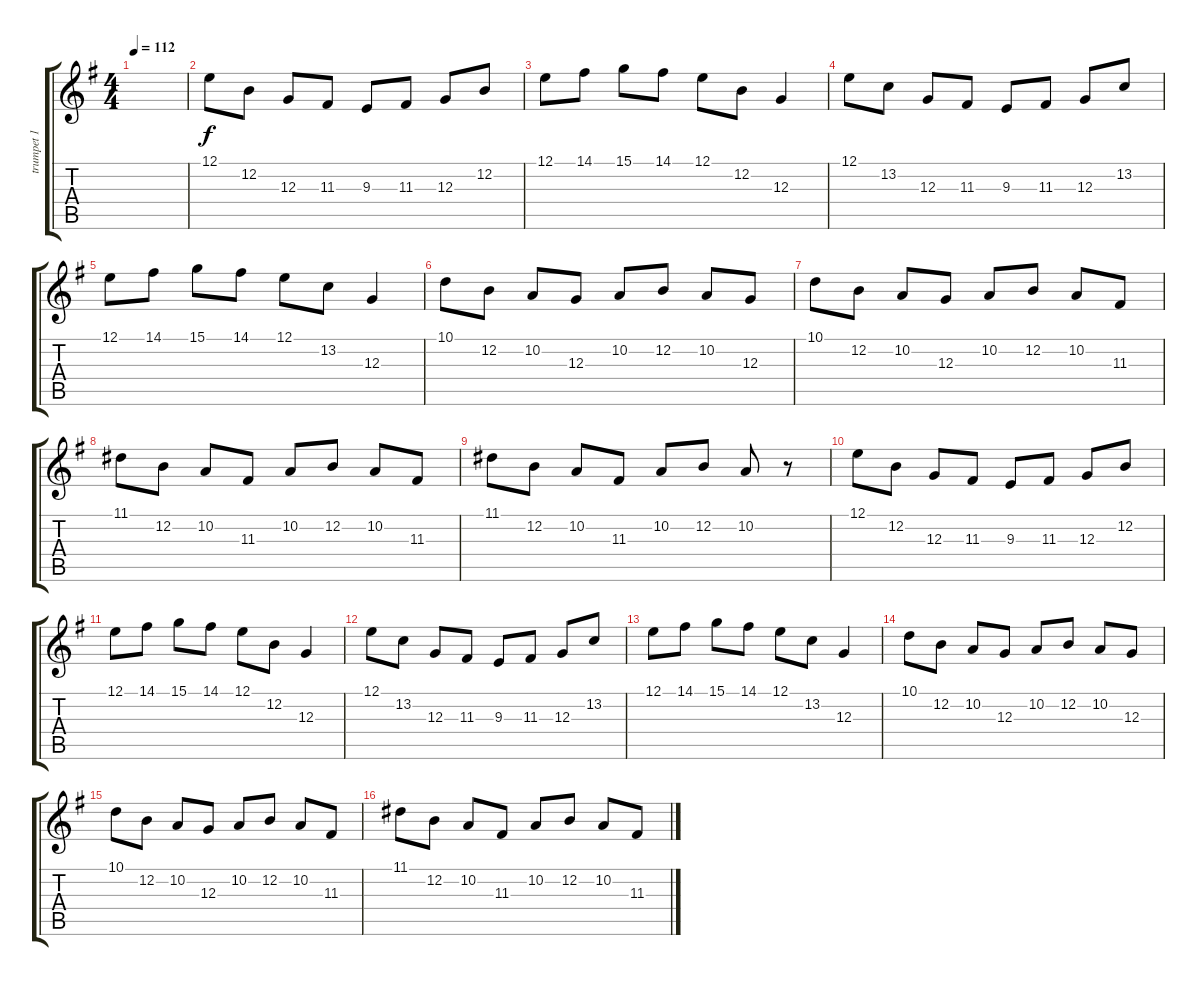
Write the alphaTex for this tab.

\track ("trumpet 1" "trumpet 1") {instrument trumpet}
\staff {score tabs}
\tuning (E4 B3 G3 D3 A2 E2) {hide}
\ts (4 4)
\tempo 112
\clef g2
\ks g
|
12.1.8 12.2.8 12.3.8 11.3.8 9.3.8 11.3.8 12.3.8 12.2.8 |
12.1.8 14.1.8 15.1.8 14.1.8 12.1.8 12.2.8 12.3.4 |
12.1.8 13.2.8 12.3.8 11.3.8 9.3.8 11.3.8 12.3.8 13.2.8 |
12.1.8 14.1.8 15.1.8 14.1.8 12.1.8 13.2.8 12.3.4 |
10.1.8 12.2.8 10.2.8 12.3.8 10.2.8 12.2.8 10.2.8 12.3.8 |
10.1.8 12.2.8 10.2.8 12.3.8 10.2.8 12.2.8 10.2.8 11.3.8 |
11.1.8 12.2.8 10.2.8 11.3.8 10.2.8 12.2.8 10.2.8 11.3.8 |
11.1.8 12.2.8 10.2.8 11.3.8 10.2.8 12.2.8 10.2.8 r.8 |
12.1.8 12.2.8 12.3.8 11.3.8 9.3.8 11.3.8 12.3.8 12.2.8 |
12.1.8 14.1.8 15.1.8 14.1.8 12.1.8 12.2.8 12.3.4 |
12.1.8 13.2.8 12.3.8 11.3.8 9.3.8 11.3.8 12.3.8 13.2.8 |
12.1.8 14.1.8 15.1.8 14.1.8 12.1.8 13.2.8 12.3.4 |
10.1.8{volume 8} 12.2.8 10.2.8 12.3.8 10.2.8 12.2.8 10.2.8 12.3.8 |
10.1.8 12.2.8 10.2.8 12.3.8 10.2.8 12.2.8 10.2.8 11.3.8 |
11.1.8 12.2.8 10.2.8 11.3.8 10.2.8 12.2.8 10.2.8 11.3.8
